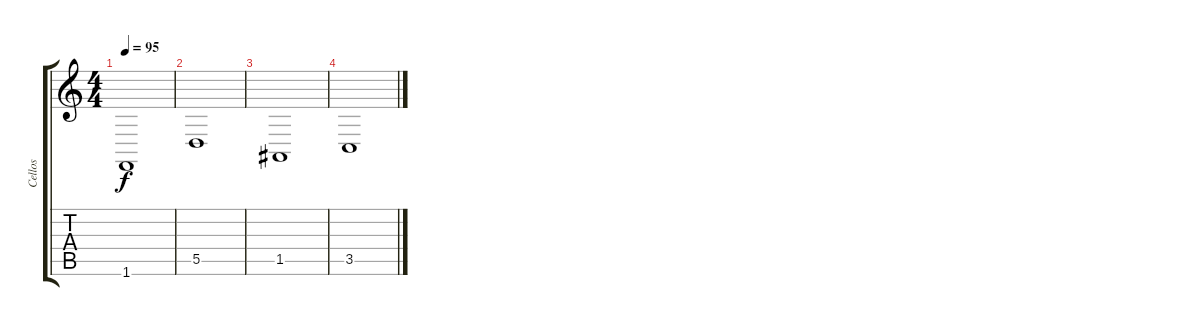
\track ("Cellos" "Cellos") {instrument synthstrings1}
\staff {score tabs}
\tuning (E4 B3 G3 D3 A2 E2) {hide}
\ts (4 4)
\tempo 95
\clef g2
\ks c
1.6.1{dy f} |
5.5.1 |
1.5.1 |
3.5.1
